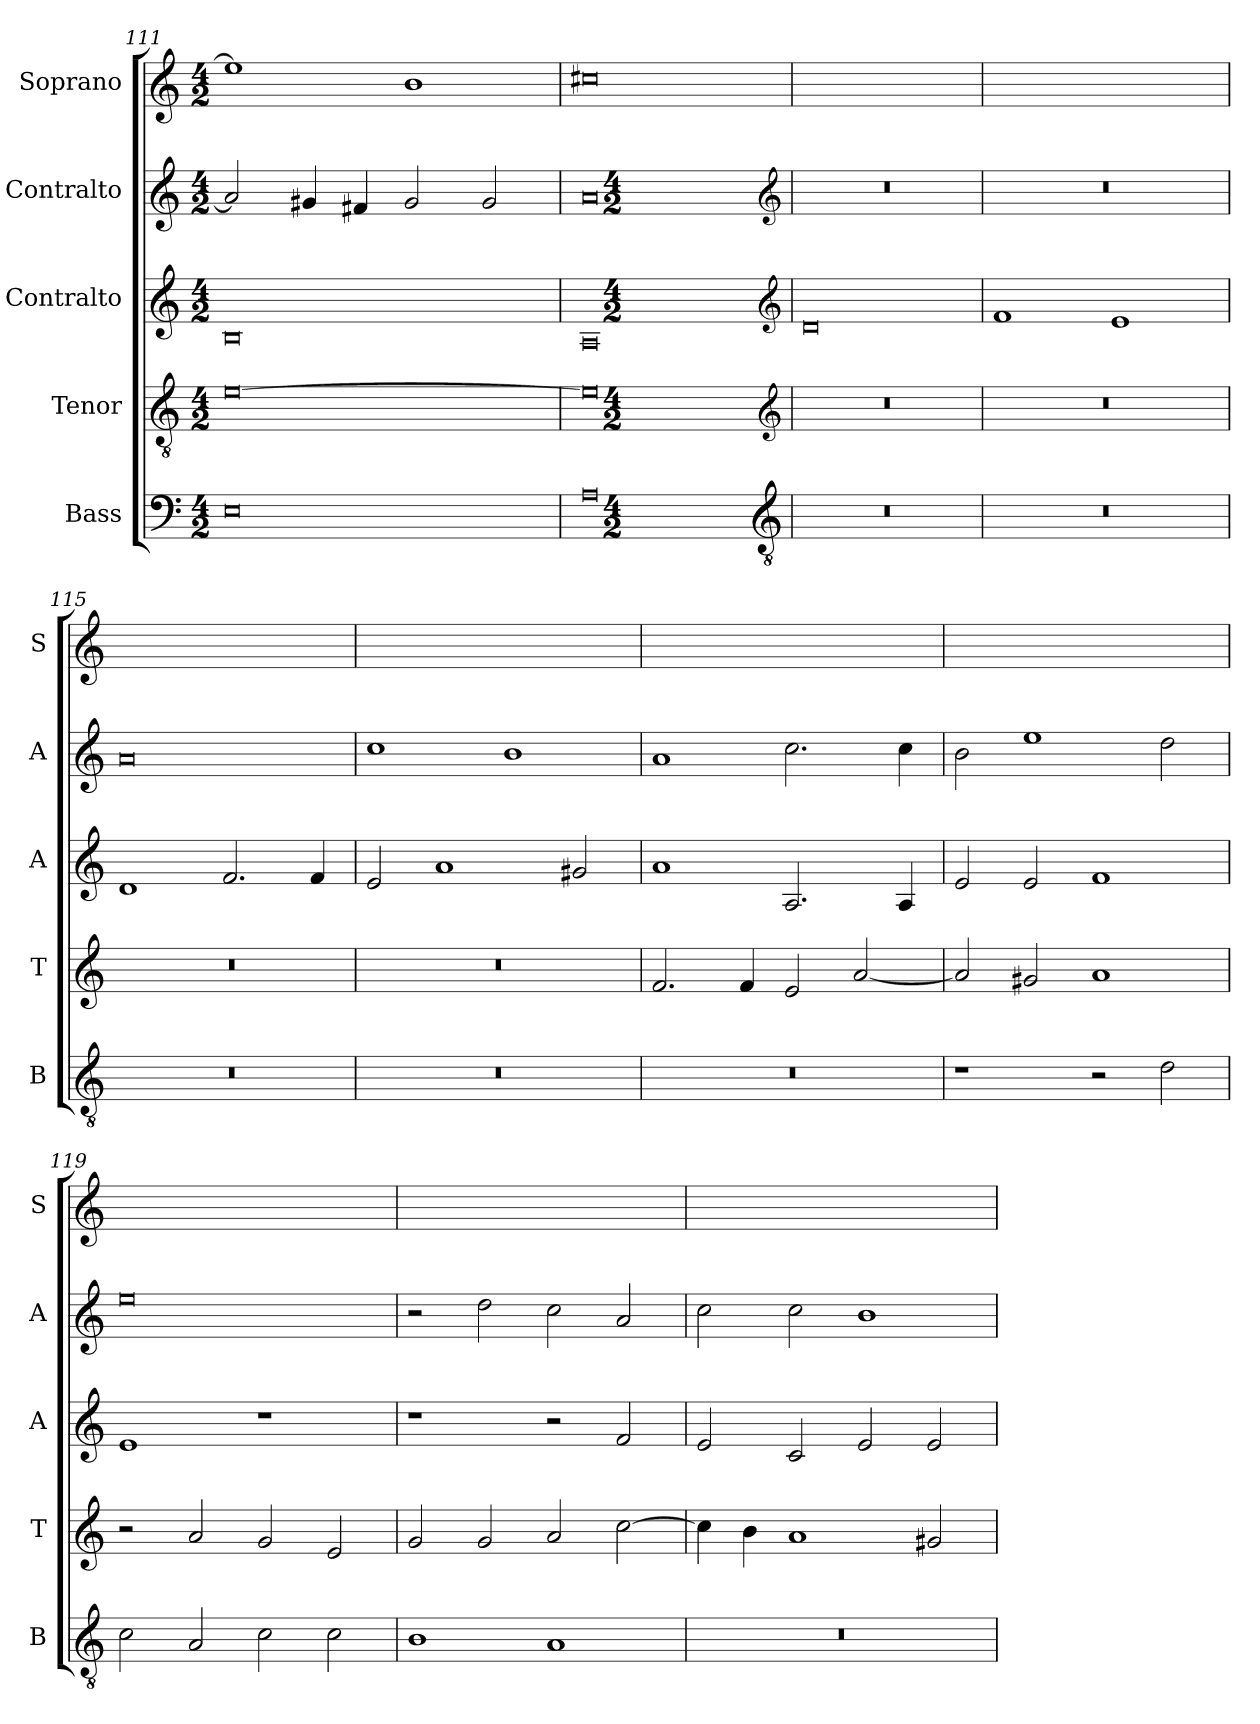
**kern	**kern	**kern	**kern	**kern
*part5	*part4	*part3	*part2	*part1
*staff5	*staff4	*staff3	*staff2	*staff1
*I"Bass	*I"Tenor	*I"Contralto	*I"Contralto	*I"Soprano
*I'B	*I'T	*I'A	*I'A	*I'S
*clefF4	*clefGv2	*clefG2	*clefG2	*clefG2
*k[]	*k[]	*k[]	*k[]	*k[]
*A:aeo	*A:aeo	*A:aeo	*A:aeo	*A:aeo
*M4/2	*M4/2	*M4/2	*M4/2	*M4/2
=111	=111	=111	=111	=111
0E	[0e	0B	2a]	1ee]
.	.	.	4g#X	.
.	.	.	4f#X	.
.	.	.	2g#	1b
.	.	.	2g#	.
=112	=112	=112	=112	=112
0A	0e]	0A	0a	0cc#X
*clefGv2	*clefG2	*clefG2	*clefG2	*
*k[]	*k[]	*k[]	*k[]	*
*A:aeo	*A:aeo	*A:aeo	*A:aeo	*
*M4/2	*M4/2	*M4/2	*M4/2	*
=113	=113	=113	=113	=113
0r	0r	0d	0r	0ryy
=114	=114	=114	=114	=114
0r	0r	1f	0r	0ryy
.	.	1e	.	.
=115	=115	=115	=115	=115
0r	0r	1d	0a	0ryy
.	.	2.f	.	.
.	.	4f	.	.
=116	=116	=116	=116	=116
0r	0r	2e	1cc	0ryy
.	.	1a	.	.
.	.	.	1b	.
.	.	2g#X	.	.
=117	=117	=117	=117	=117
0r	2.f	1a	1a	0ryy
.	4f	.	.	.
.	2e	2.A	2.cc	.
.	[2a	.	.	.
.	.	4A	4cc	.
=118	=118	=118	=118	=118
1r	2a]	2e	2b	0ryy
.	2g#X	2e	1ee	.
2r	1a	1f	.	.
2d	.	.	2dd	.
=119	=119	=119	=119	=119
2c	2r	1e	0ee	0ryy
2A	2a	.	.	.
2c	2g	1r	.	.
2c	2e	.	.	.
=120	=120	=120	=120	=120
1B	2g	1r	2r	0ryy
.	2g	.	2dd	.
1A	2a	2r	2cc	.
.	[2cc	2f	2a	.
=121	=121	=121	=121	=121
0r	4cc]	2e	2cc	0ryy
.	4b	.	.	.
.	1a	2c	2cc	.
.	.	2e	1b	.
.	2g#X	2e	.	.
=	=	=	=	=
*-	*-	*-	*-	*-
